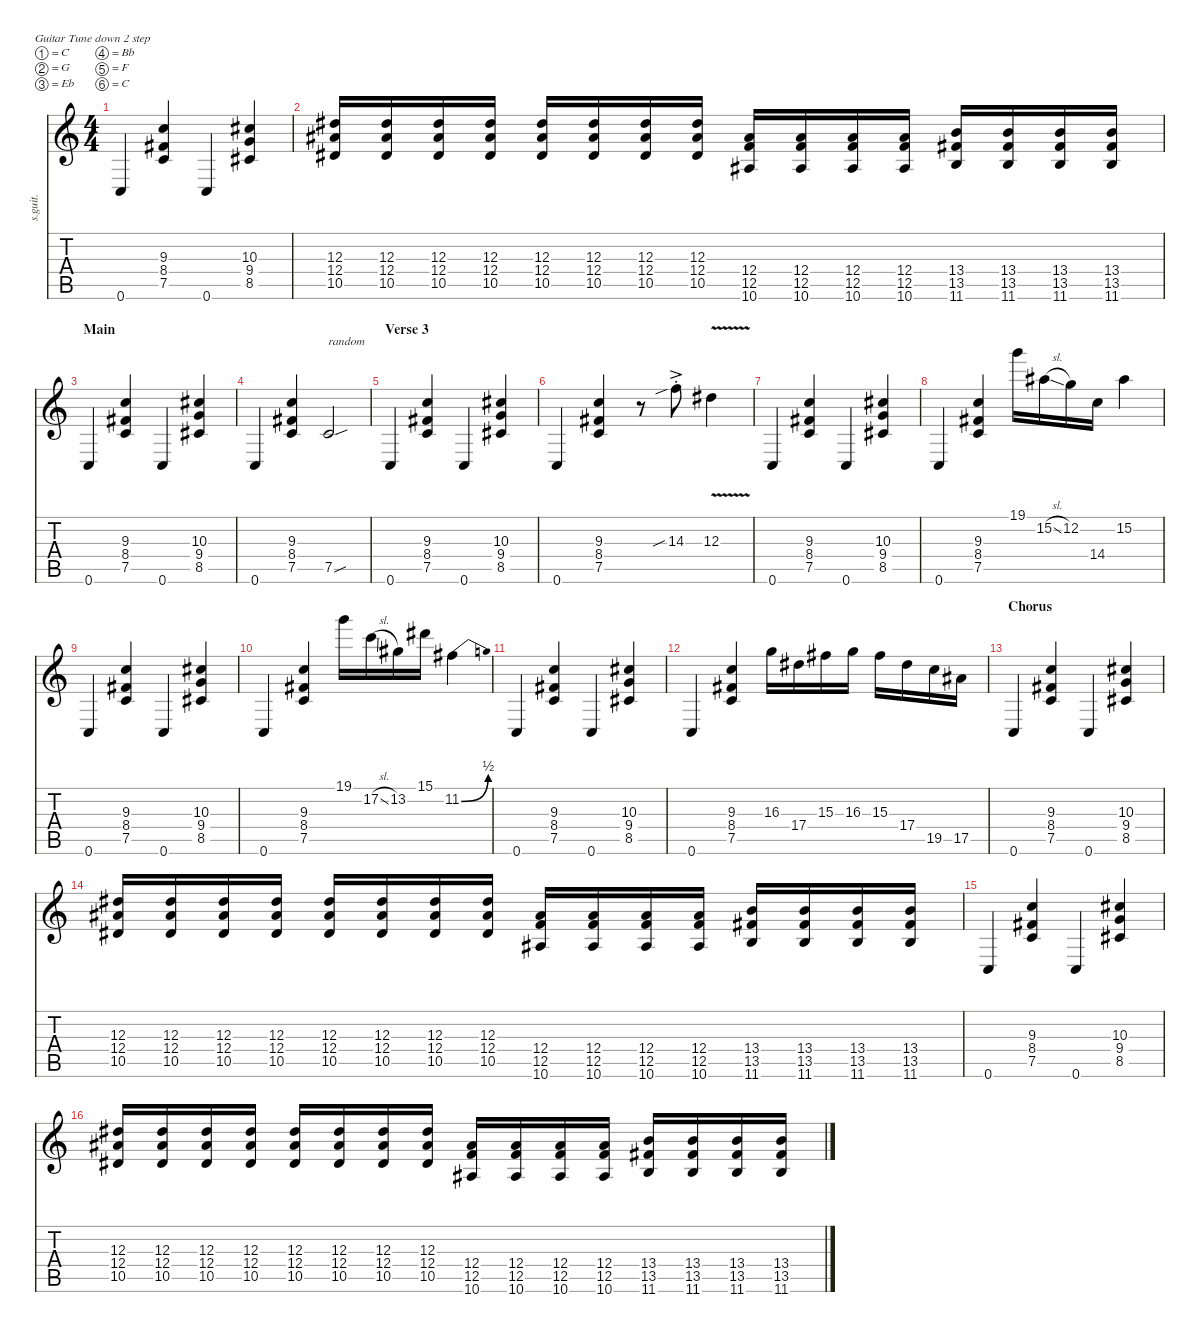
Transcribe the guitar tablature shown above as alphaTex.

\defaultSystemsLayout 4
\hideDynamics
\bracketExtendMode nobrackets
\track ("Josh Homme" "s.guit.") {instrument distortionguitar}
\staff {score tabs}
\tuning (C4 G3 Eb3 Bb2 F2 C2)
\ts (4 4)
\tempo (105 hide)
\clef g2
\ks c
0.6.4{lyrics (0 "") lyrics (1 "") lyrics (2 "") lyrics (3 "") lyrics (4 "") dy f} (9.3 8.4{acc #} 7.5).4{lyrics (0 "") lyrics (1 "") lyrics (2 "") lyrics (3 "") lyrics (4 "")} 0.6.4{lyrics (0 "") lyrics (1 "") lyrics (2 "") lyrics (3 "") lyrics (4 "")} (10.3{acc #} 9.4 8.5{acc #}).4{lyrics (0 "") lyrics (1 "") lyrics (2 "") lyrics (3 "") lyrics (4 "")} |
(12.3{acc #} 12.4{acc #} 10.5{acc #}).16{lyrics (0 "") lyrics (1 "") lyrics (2 "") lyrics (3 "") lyrics (4 "")} (12.3{acc #} 12.4{acc #} 10.5{acc #}).16{lyrics (0 "") lyrics (1 "") lyrics (2 "") lyrics (3 "") lyrics (4 "")} (12.3{acc #} 12.4{acc #} 10.5{acc #}).16{lyrics (0 "") lyrics (1 "") lyrics (2 "") lyrics (3 "") lyrics (4 "")} (12.3{acc #} 12.4{acc #} 10.5{acc #}).16{lyrics (0 "") lyrics (1 "") lyrics (2 "") lyrics (3 "") lyrics (4 "")} (12.3{acc #} 12.4{acc #} 10.5{acc #}).16{lyrics (0 "") lyrics (1 "") lyrics (2 "") lyrics (3 "") lyrics (4 "")} (12.3{acc #} 12.4{acc #} 10.5{acc #}).16{lyrics (0 "") lyrics (1 "") lyrics (2 "") lyrics (3 "") lyrics (4 "")} (12.3{acc #} 12.4{acc #} 10.5{acc #}).16{lyrics (0 "") lyrics (1 "") lyrics (2 "") lyrics (3 "") lyrics (4 "")} (12.3{acc #} 12.4{acc #} 10.5{acc #}).16{lyrics (0 "") lyrics (1 "") lyrics (2 "") lyrics (3 "") lyrics (4 "")} (12.4{acc #} 12.5 10.6{acc #}).16{lyrics (0 "") lyrics (1 "") lyrics (2 "") lyrics (3 "") lyrics (4 "")} (12.4{acc #} 12.5 10.6{acc #}).16{lyrics (0 "") lyrics (1 "") lyrics (2 "") lyrics (3 "") lyrics (4 "")} (12.4{acc #} 12.5 10.6{acc #}).16{lyrics (0 "") lyrics (1 "") lyrics (2 "") lyrics (3 "") lyrics (4 "")} (12.4{acc #} 12.5 10.6{acc #}).16{lyrics (0 "") lyrics (1 "") lyrics (2 "") lyrics (3 "") lyrics (4 "")} (13.4 13.5{acc #} 11.6).16{lyrics (0 "") lyrics (1 "") lyrics (2 "") lyrics (3 "") lyrics (4 "")} (13.4 13.5{acc #} 11.6).16{lyrics (0 "") lyrics (1 "") lyrics (2 "") lyrics (3 "") lyrics (4 "")} (13.4 13.5{acc #} 11.6).16{lyrics (0 "") lyrics (1 "") lyrics (2 "") lyrics (3 "") lyrics (4 "")} (13.4 13.5{acc #} 11.6).16{lyrics (0 "") lyrics (1 "") lyrics (2 "") lyrics (3 "") lyrics (4 "")} |
\section ("" "Main")
0.6.4{lyrics (0 "") lyrics (1 "") lyrics (2 "") lyrics (3 "") lyrics (4 "")} (9.3 8.4{acc #} 7.5).4{lyrics (0 "") lyrics (1 "") lyrics (2 "") lyrics (3 "") lyrics (4 "")} 0.6.4{lyrics (0 "") lyrics (1 "") lyrics (2 "") lyrics (3 "") lyrics (4 "")} (10.3{acc #} 9.4 8.5{acc #}).4{lyrics (0 "") lyrics (1 "") lyrics (2 "") lyrics (3 "") lyrics (4 "")} |
0.6.4{lyrics (0 "") lyrics (1 "") lyrics (2 "") lyrics (3 "") lyrics (4 "")} (9.3 8.4{acc #} 7.5).4{lyrics (0 "") lyrics (1 "") lyrics (2 "") lyrics (3 "") lyrics (4 "")} 7.5{sou}.2{txt "random" lyrics (0 "") lyrics (1 "") lyrics (2 "") lyrics (3 "") lyrics (4 "")} |
\section ("" "Verse 3")
0.6.4{lyrics (0 "") lyrics (1 "") lyrics (2 "") lyrics (3 "") lyrics (4 "")} (9.3 8.4{acc #} 7.5).4{lyrics (0 "") lyrics (1 "") lyrics (2 "") lyrics (3 "") lyrics (4 "")} 0.6.4{lyrics (0 "") lyrics (1 "") lyrics (2 "") lyrics (3 "") lyrics (4 "")} (10.3{acc #} 9.4 8.5{acc #}).4{lyrics (0 "") lyrics (1 "") lyrics (2 "") lyrics (3 "") lyrics (4 "")} |
0.6.4{lyrics (0 "") lyrics (1 "") lyrics (2 "") lyrics (3 "") lyrics (4 "")} (9.3 8.4{acc #} 7.5).4{lyrics (0 "") lyrics (1 "") lyrics (2 "") lyrics (3 "") lyrics (4 "")} r.8 14.3{sib ac st}.8{lyrics (0 "") lyrics (1 "") lyrics (2 "") lyrics (3 "") lyrics (4 "")} 12.3{v acc #}.4{lyrics (0 "") lyrics (1 "") lyrics (2 "") lyrics (3 "") lyrics (4 "")} |
0.6.4{lyrics (0 "") lyrics (1 "") lyrics (2 "") lyrics (3 "") lyrics (4 "")} (9.3 8.4{acc #} 7.5).4{lyrics (0 "") lyrics (1 "") lyrics (2 "") lyrics (3 "") lyrics (4 "")} 0.6.4{lyrics (0 "") lyrics (1 "") lyrics (2 "") lyrics (3 "") lyrics (4 "")} (10.3{acc #} 9.4 8.5{acc #}).4{lyrics (0 "") lyrics (1 "") lyrics (2 "") lyrics (3 "") lyrics (4 "")} |
0.6.4{lyrics (0 "") lyrics (1 "") lyrics (2 "") lyrics (3 "") lyrics (4 "")} (9.3 8.4{acc #} 7.5).4{lyrics (0 "") lyrics (1 "") lyrics (2 "") lyrics (3 "") lyrics (4 "")} 19.1.16{lyrics (0 "") lyrics (1 "") lyrics (2 "") lyrics (3 "") lyrics (4 "")} 15.2{sl acc #}.16{lyrics (0 "") lyrics (1 "") lyrics (2 "") lyrics (3 "") lyrics (4 "")} 12.2.16{lyrics (0 "") lyrics (1 "") lyrics (2 "") lyrics (3 "") lyrics (4 "")} 14.4.16{lyrics (0 "") lyrics (1 "") lyrics (2 "") lyrics (3 "") lyrics (4 "")} 15.2{acc #}.4{lyrics (0 "") lyrics (1 "") lyrics (2 "") lyrics (3 "") lyrics (4 "")} |
0.6.4{lyrics (0 "") lyrics (1 "") lyrics (2 "") lyrics (3 "") lyrics (4 "")} (9.3 8.4{acc #} 7.5).4{lyrics (0 "") lyrics (1 "") lyrics (2 "") lyrics (3 "") lyrics (4 "")} 0.6.4{lyrics (0 "") lyrics (1 "") lyrics (2 "") lyrics (3 "") lyrics (4 "")} (10.3{acc #} 9.4 8.5{acc #}).4{lyrics (0 "") lyrics (1 "") lyrics (2 "") lyrics (3 "") lyrics (4 "")} |
0.6.4{lyrics (0 "") lyrics (1 "") lyrics (2 "") lyrics (3 "") lyrics (4 "")} (9.3 8.4{acc #} 7.5).4{lyrics (0 "") lyrics (1 "") lyrics (2 "") lyrics (3 "") lyrics (4 "")} 19.1.16{lyrics (0 "") lyrics (1 "") lyrics (2 "") lyrics (3 "") lyrics (4 "")} 17.2{sl}.16{lyrics (0 "") lyrics (1 "") lyrics (2 "") lyrics (3 "") lyrics (4 "")} 13.2{acc #}.16{lyrics (0 "") lyrics (1 "") lyrics (2 "") lyrics (3 "") lyrics (4 "")} 15.1{acc #}.16{lyrics (0 "") lyrics (1 "") lyrics (2 "") lyrics (3 "") lyrics (4 "")} 11.2{be (bend 0 0 60 2) acc #}.4{lyrics (0 "") lyrics (1 "") lyrics (2 "") lyrics (3 "") lyrics (4 "")} |
0.6.4{lyrics (0 "") lyrics (1 "") lyrics (2 "") lyrics (3 "") lyrics (4 "")} (9.3 8.4{acc #} 7.5).4{lyrics (0 "") lyrics (1 "") lyrics (2 "") lyrics (3 "") lyrics (4 "")} 0.6.4{lyrics (0 "") lyrics (1 "") lyrics (2 "") lyrics (3 "") lyrics (4 "")} (10.3{acc #} 9.4 8.5{acc #}).4{lyrics (0 "") lyrics (1 "") lyrics (2 "") lyrics (3 "") lyrics (4 "")} |
0.6.4{lyrics (0 "") lyrics (1 "") lyrics (2 "") lyrics (3 "") lyrics (4 "")} (9.3 8.4{acc #} 7.5).4{lyrics (0 "") lyrics (1 "") lyrics (2 "") lyrics (3 "") lyrics (4 "")} 16.3.16{lyrics (0 "") lyrics (1 "") lyrics (2 "") lyrics (3 "") lyrics (4 "")} 17.4{acc #}.16{lyrics (0 "") lyrics (1 "") lyrics (2 "") lyrics (3 "") lyrics (4 "")} 15.3{acc #}.16{lyrics (0 "") lyrics (1 "") lyrics (2 "") lyrics (3 "") lyrics (4 "")} 16.3.16{lyrics (0 "") lyrics (1 "") lyrics (2 "") lyrics (3 "") lyrics (4 "")} 15.3{acc #}.16{lyrics (0 "") lyrics (1 "") lyrics (2 "") lyrics (3 "") lyrics (4 "")} 17.4{acc #}.16{lyrics (0 "") lyrics (1 "") lyrics (2 "") lyrics (3 "") lyrics (4 "")} 19.5.16{lyrics (0 "") lyrics (1 "") lyrics (2 "") lyrics (3 "") lyrics (4 "")} 17.5{acc #}.16{lyrics (0 "") lyrics (1 "") lyrics (2 "") lyrics (3 "") lyrics (4 "")} |
\section ("" "Chorus")
0.6.4{lyrics (0 "") lyrics (1 "") lyrics (2 "") lyrics (3 "") lyrics (4 "")} (9.3 8.4{acc #} 7.5).4{lyrics (0 "") lyrics (1 "") lyrics (2 "") lyrics (3 "") lyrics (4 "")} 0.6.4{lyrics (0 "") lyrics (1 "") lyrics (2 "") lyrics (3 "") lyrics (4 "")} (10.3{acc #} 9.4 8.5{acc #}).4{lyrics (0 "") lyrics (1 "") lyrics (2 "") lyrics (3 "") lyrics (4 "")} |
(12.3{acc #} 12.4{acc #} 10.5{acc #}).16{lyrics (0 "") lyrics (1 "") lyrics (2 "") lyrics (3 "") lyrics (4 "")} (12.3{acc #} 12.4{acc #} 10.5{acc #}).16{lyrics (0 "") lyrics (1 "") lyrics (2 "") lyrics (3 "") lyrics (4 "")} (12.3{acc #} 12.4{acc #} 10.5{acc #}).16{lyrics (0 "") lyrics (1 "") lyrics (2 "") lyrics (3 "") lyrics (4 "")} (12.3{acc #} 12.4{acc #} 10.5{acc #}).16{lyrics (0 "") lyrics (1 "") lyrics (2 "") lyrics (3 "") lyrics (4 "")} (12.3{acc #} 12.4{acc #} 10.5{acc #}).16{lyrics (0 "") lyrics (1 "") lyrics (2 "") lyrics (3 "") lyrics (4 "")} (12.3{acc #} 12.4{acc #} 10.5{acc #}).16{lyrics (0 "") lyrics (1 "") lyrics (2 "") lyrics (3 "") lyrics (4 "")} (12.3{acc #} 12.4{acc #} 10.5{acc #}).16{lyrics (0 "") lyrics (1 "") lyrics (2 "") lyrics (3 "") lyrics (4 "")} (12.3{acc #} 12.4{acc #} 10.5{acc #}).16{lyrics (0 "") lyrics (1 "") lyrics (2 "") lyrics (3 "") lyrics (4 "")} (12.4{acc #} 12.5 10.6{acc #}).16{lyrics (0 "") lyrics (1 "") lyrics (2 "") lyrics (3 "") lyrics (4 "")} (12.4{acc #} 12.5 10.6{acc #}).16{lyrics (0 "") lyrics (1 "") lyrics (2 "") lyrics (3 "") lyrics (4 "")} (12.4{acc #} 12.5 10.6{acc #}).16{lyrics (0 "") lyrics (1 "") lyrics (2 "") lyrics (3 "") lyrics (4 "")} (12.4{acc #} 12.5 10.6{acc #}).16{lyrics (0 "") lyrics (1 "") lyrics (2 "") lyrics (3 "") lyrics (4 "")} (13.4 13.5{acc #} 11.6).16{lyrics (0 "") lyrics (1 "") lyrics (2 "") lyrics (3 "") lyrics (4 "")} (13.4 13.5{acc #} 11.6).16{lyrics (0 "") lyrics (1 "") lyrics (2 "") lyrics (3 "") lyrics (4 "")} (13.4 13.5{acc #} 11.6).16{lyrics (0 "") lyrics (1 "") lyrics (2 "") lyrics (3 "") lyrics (4 "")} (13.4 13.5{acc #} 11.6).16{lyrics (0 "") lyrics (1 "") lyrics (2 "") lyrics (3 "") lyrics (4 "")} |
0.6.4{lyrics (0 "") lyrics (1 "") lyrics (2 "") lyrics (3 "") lyrics (4 "")} (9.3 8.4{acc #} 7.5).4{lyrics (0 "") lyrics (1 "") lyrics (2 "") lyrics (3 "") lyrics (4 "")} 0.6.4{lyrics (0 "") lyrics (1 "") lyrics (2 "") lyrics (3 "") lyrics (4 "")} (10.3{acc #} 9.4 8.5{acc #}).4{lyrics (0 "") lyrics (1 "") lyrics (2 "") lyrics (3 "") lyrics (4 "")} |
(12.3{acc #} 12.4{acc #} 10.5{acc #}).16{lyrics (0 "") lyrics (1 "") lyrics (2 "") lyrics (3 "") lyrics (4 "")} (12.3{acc #} 12.4{acc #} 10.5{acc #}).16{lyrics (0 "") lyrics (1 "") lyrics (2 "") lyrics (3 "") lyrics (4 "")} (12.3{acc #} 12.4{acc #} 10.5{acc #}).16{lyrics (0 "") lyrics (1 "") lyrics (2 "") lyrics (3 "") lyrics (4 "")} (12.3{acc #} 12.4{acc #} 10.5{acc #}).16{lyrics (0 "") lyrics (1 "") lyrics (2 "") lyrics (3 "") lyrics (4 "")} (12.3{acc #} 12.4{acc #} 10.5{acc #}).16{lyrics (0 "") lyrics (1 "") lyrics (2 "") lyrics (3 "") lyrics (4 "")} (12.3{acc #} 12.4{acc #} 10.5{acc #}).16{lyrics (0 "") lyrics (1 "") lyrics (2 "") lyrics (3 "") lyrics (4 "")} (12.3{acc #} 12.4{acc #} 10.5{acc #}).16{lyrics (0 "") lyrics (1 "") lyrics (2 "") lyrics (3 "") lyrics (4 "")} (12.3{acc #} 12.4{acc #} 10.5{acc #}).16{lyrics (0 "") lyrics (1 "") lyrics (2 "") lyrics (3 "") lyrics (4 "")} (12.4{acc #} 12.5 10.6{acc #}).16{lyrics (0 "") lyrics (1 "") lyrics (2 "") lyrics (3 "") lyrics (4 "")} (12.4{acc #} 12.5 10.6{acc #}).16{lyrics (0 "") lyrics (1 "") lyrics (2 "") lyrics (3 "") lyrics (4 "")} (12.4{acc #} 12.5 10.6{acc #}).16{lyrics (0 "") lyrics (1 "") lyrics (2 "") lyrics (3 "") lyrics (4 "")} (12.4{acc #} 12.5 10.6{acc #}).16{lyrics (0 "") lyrics (1 "") lyrics (2 "") lyrics (3 "") lyrics (4 "")} (13.4 13.5{acc #} 11.6).16{lyrics (0 "") lyrics (1 "") lyrics (2 "") lyrics (3 "") lyrics (4 "")} (13.4 13.5{acc #} 11.6).16{lyrics (0 "") lyrics (1 "") lyrics (2 "") lyrics (3 "") lyrics (4 "")} (13.4 13.5{acc #} 11.6).16{lyrics (0 "") lyrics (1 "") lyrics (2 "") lyrics (3 "") lyrics (4 "")} (13.4 13.5{acc #} 11.6).16{lyrics (0 "") lyrics (1 "") lyrics (2 "") lyrics (3 "") lyrics (4 "")}
